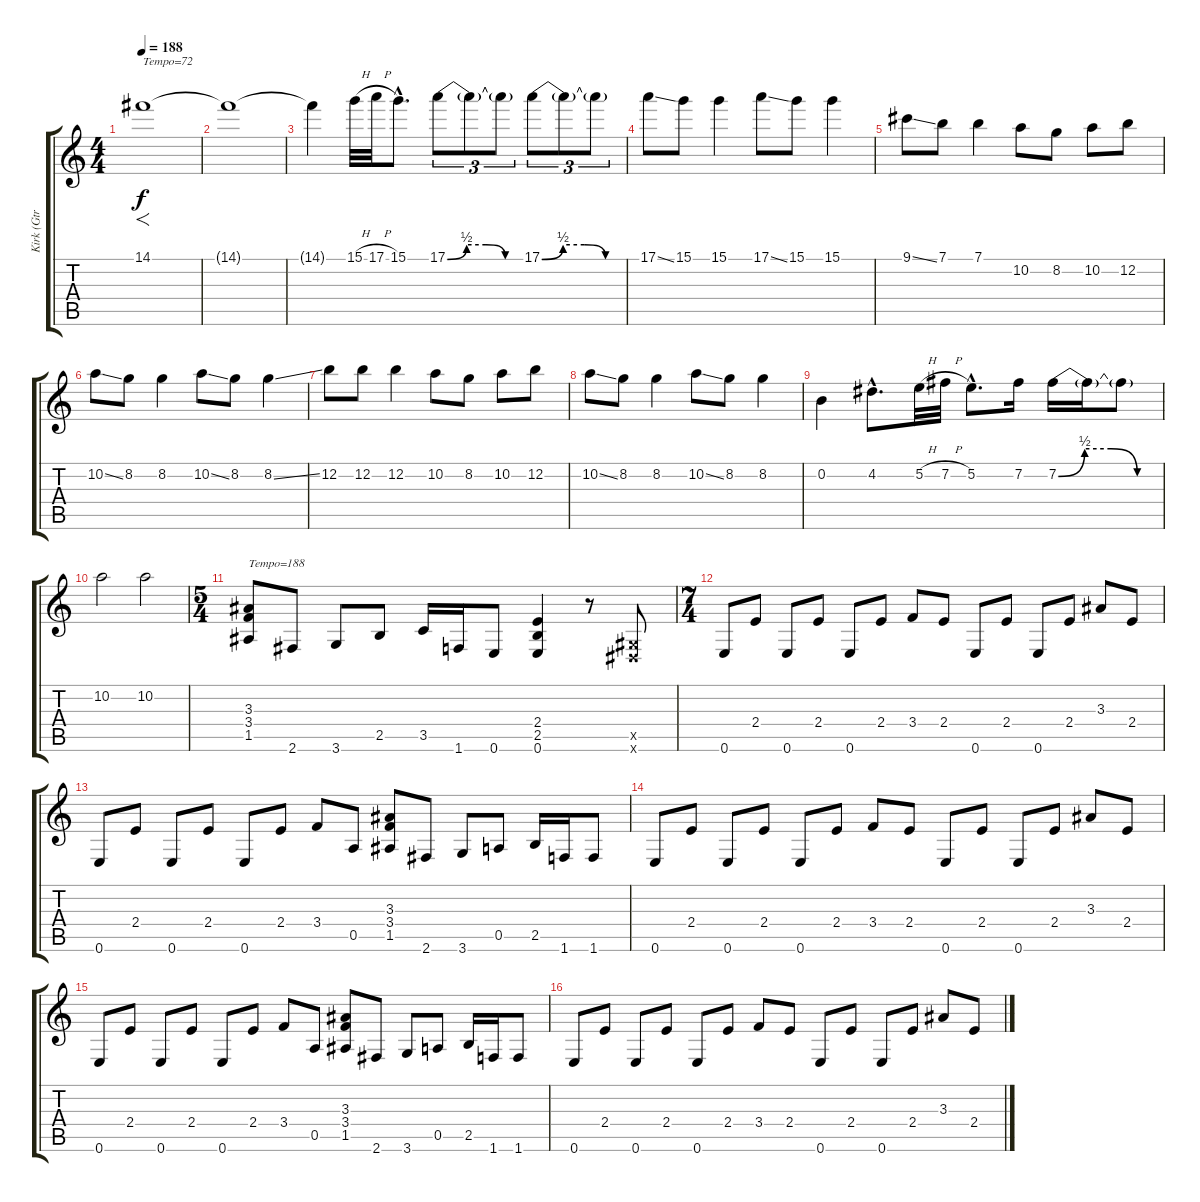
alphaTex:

\track ("Kirk (Gtr 3)" "Kirk (Gtr ") {instrument distortionguitar}
\staff {score tabs}
\tuning (E4 B3 G3 D3 A2 E2) {hide}
\ts (4 4)
\tempo 188
\clef g2
\ks c
14.1.1{f txt "Tempo=72" dy f instrument distortionguitar} |
14.1{t}.1 |
14.1{t}.4 15.1{h}.32 17.1{h}.32 15.1{hac}.8{d} 17.1{be (custom 0 0 15 2 30 2 45 0 60 0)}.8{tu (3 2)} 17.1{t}.8{tu (3 2)} 17.1{t}.8{tu (3 2)} 17.1{be (custom 0 0 15 2 30 2 45 0 60 0)}.8{tu (3 2)} 17.1{t}.8{tu (3 2)} 17.1{t}.8{tu (3 2)} |
17.1{ss}.8 15.1.8 15.1.4 17.1{ss}.8 15.1.8 15.1.4 |
9.1{ss}.8 7.1.8 7.1.4 10.2.8 8.2.8 10.2.8 12.2.8 |
10.2{ss}.8 8.2.8 8.2.4 10.2{ss}.8 8.2.8 8.2{ss}.4 |
12.2.8 12.2.8 12.2.4 10.2.8 8.2.8 10.2.8 12.2.8 |
10.2{ss}.8 8.2.8 8.2.4 10.2{ss}.8 8.2.8 8.2.4 |
0.2.4 4.2{hac}.8{d} 5.2{h}.32 7.2{h}.32 5.2{hac}.8{d} 7.2.16 7.2{be (custom 0 0 15 2 30 2 45 0 60 0)}.16 7.2{t}.16 7.2{t}.8 |
10.2.2 10.2.2 |
\ts (5 4)
(3.3 3.4 1.5).8{txt "Tempo=188"} 2.6.8 3.6.8 2.5.8 3.5.16 1.6.16 0.6.8 (2.4 2.5 0.6).4 r.8 (-1.5{x} -1.6{x}).8 |
\ts (7 4)
0.6.8 2.4.8 0.6.8 2.4.8 0.6.8 2.4.8 3.4.8 2.4.8 0.6.8 2.4.8 0.6.8 2.4.8 3.3.8 2.4.8 |
0.6.8 2.4.8 0.6.8 2.4.8 0.6.8 2.4.8 3.4.8 0.5.8 (3.3 3.4 1.5).8 2.6.8 3.6.8 0.5.8 2.5.16 1.6.16 1.6.8 |
0.6.8 2.4.8 0.6.8 2.4.8 0.6.8 2.4.8 3.4.8 2.4.8 0.6.8 2.4.8 0.6.8 2.4.8 3.3.8 2.4.8 |
0.6.8 2.4.8 0.6.8 2.4.8 0.6.8 2.4.8 3.4.8 0.5.8 (3.3 3.4 1.5).8 2.6.8 3.6.8 0.5.8 2.5.16 1.6.16 1.6.8 |
0.6.8 2.4.8 0.6.8 2.4.8 0.6.8 2.4.8 3.4.8 2.4.8 0.6.8 2.4.8 0.6.8 2.4.8 3.3.8 2.4.8
